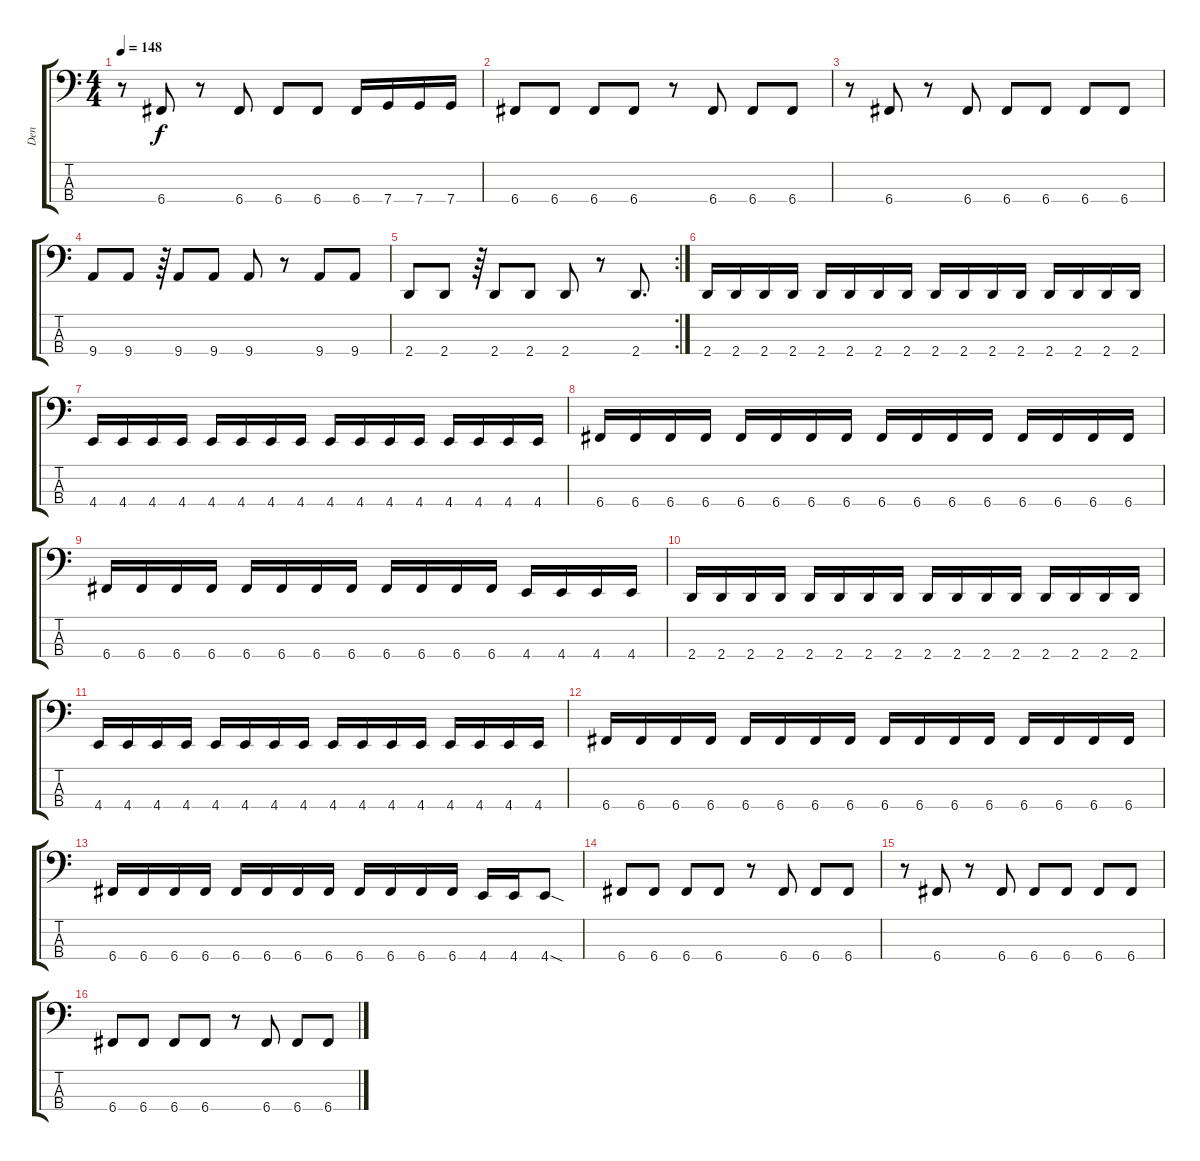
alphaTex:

\track ("Den" "Den") {instrument electricbasspick}
\staff {score tabs}
\tuning (F2 C2 G1 C1) {hide}
\ts (4 4)
\tempo 148
\clef f4
\ks c
r.8{dy f} 6.4.8 r.8 6.4.8 6.4.8 6.4.8 6.4.16 7.4.16 7.4.16 7.4.16 |
6.4.8 6.4.8 6.4.8 6.4.8 r.8 6.4.8 6.4.8 6.4.8 |
r.8 6.4.8 r.8 6.4.8 6.4.8 6.4.8 6.4.8 6.4.8 |
9.4.8 9.4.8 r.64 9.4.8 9.4.8 9.4.8 r.8 9.4.8 9.4.8 |
\rc 2
2.4.8 2.4.8 r.64 2.4.8 2.4.8 2.4.8 r.8 2.4.8{d} |
2.4.16 2.4.16 2.4.16 2.4.16 2.4.16 2.4.16 2.4.16 2.4.16 2.4.16 2.4.16 2.4.16 2.4.16 2.4.16 2.4.16 2.4.16 2.4.16 |
4.4.16 4.4.16 4.4.16 4.4.16 4.4.16 4.4.16 4.4.16 4.4.16 4.4.16 4.4.16 4.4.16 4.4.16 4.4.16 4.4.16 4.4.16 4.4.16 |
6.4.16 6.4.16 6.4.16 6.4.16 6.4.16 6.4.16 6.4.16 6.4.16 6.4.16 6.4.16 6.4.16 6.4.16 6.4.16 6.4.16 6.4.16 6.4.16 |
6.4.16 6.4.16 6.4.16 6.4.16 6.4.16 6.4.16 6.4.16 6.4.16 6.4.16 6.4.16 6.4.16 6.4.16 4.4.16 4.4.16 4.4.16 4.4.16 |
2.4.16 2.4.16 2.4.16 2.4.16 2.4.16 2.4.16 2.4.16 2.4.16 2.4.16 2.4.16 2.4.16 2.4.16 2.4.16 2.4.16 2.4.16 2.4.16 |
4.4.16 4.4.16 4.4.16 4.4.16 4.4.16 4.4.16 4.4.16 4.4.16 4.4.16 4.4.16 4.4.16 4.4.16 4.4.16 4.4.16 4.4.16 4.4.16 |
6.4.16 6.4.16 6.4.16 6.4.16 6.4.16 6.4.16 6.4.16 6.4.16 6.4.16 6.4.16 6.4.16 6.4.16 6.4.16 6.4.16 6.4.16 6.4.16 |
6.4.16 6.4.16 6.4.16 6.4.16 6.4.16 6.4.16 6.4.16 6.4.16 6.4.16 6.4.16 6.4.16 6.4.16 4.4.16 4.4.16 4.4{sod}.8 |
6.4.8 6.4.8 6.4.8 6.4.8 r.8 6.4.8 6.4.8 6.4.8 |
r.8 6.4.8 r.8 6.4.8 6.4.8 6.4.8 6.4.8 6.4.8 |
6.4.8 6.4.8 6.4.8 6.4.8 r.8 6.4.8 6.4.8 6.4.8
